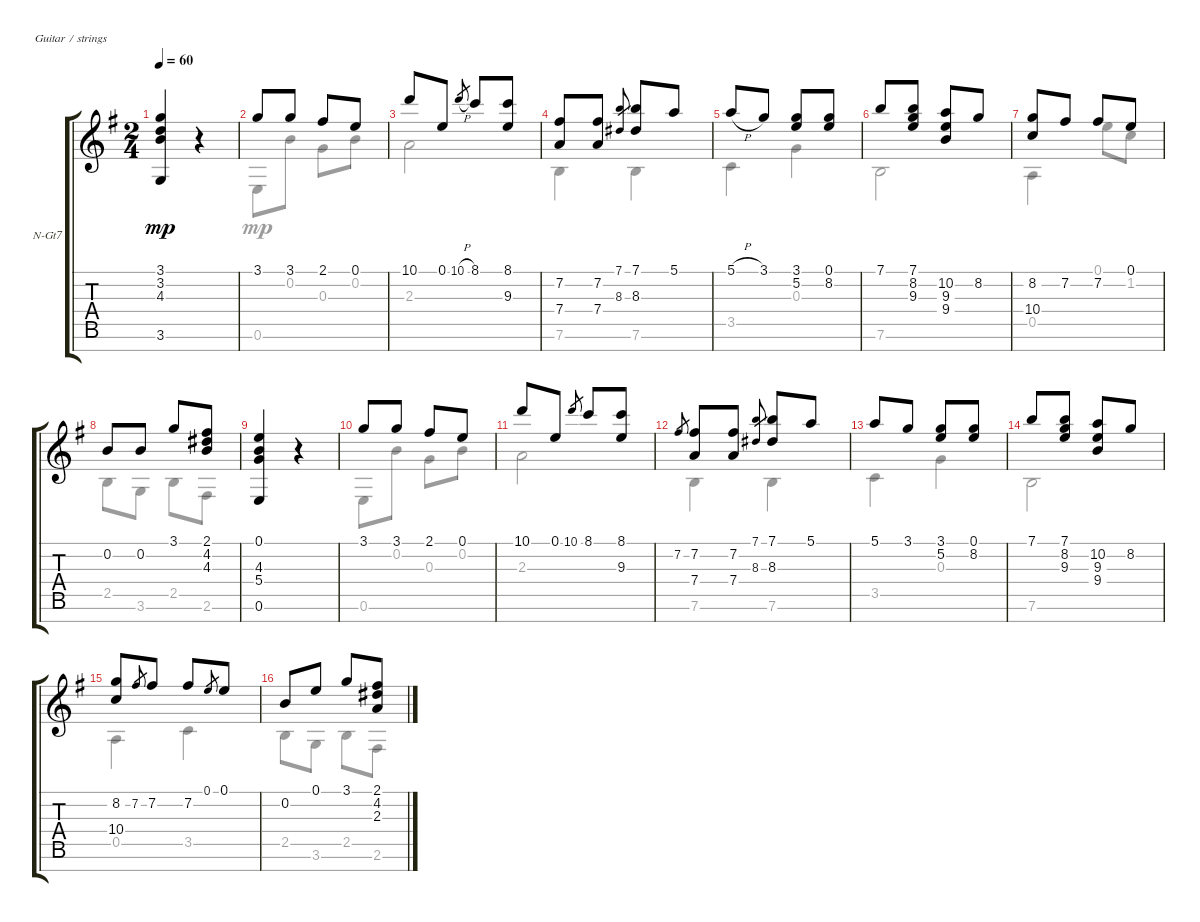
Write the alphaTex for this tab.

\defaultSystemsLayout 4
\bracketExtendMode groupsimilarinstruments
\firstSystemTrackNameOrientation horizontal
\otherSystemsTrackNameOrientation horizontal
\track ("Nylon Guitar" "N-Gt7") {instrument acousticguitarnylon}
\staff {score tabs}
\tuning (E4 B3 G3 D3 A2 E2 B1)
\voice
\ts (2 4)
\tempo 60
\clef g2
\ks g
(3.1 3.2 4.3 3.6).4{dy mp} r.4 |
3.1.8 3.1.8 2.1.8 0.1.8 |
10.1.8 0.1.8 10.1{h}.8{gr} 8.1.8 (8.1 9.3).8 |
(7.2 7.4).8 (7.4 7.2).8 (8.3 7.1).8{gr} (8.3 7.1).8 5.1.8 |
5.1{h}.8 3.1.8 (3.1 5.2).8 (0.1 8.2).8 |
7.1.8 (7.1 8.2 9.3).8 (9.3 10.2 9.4).8 8.2.8 |
(8.2 10.4).8 7.2.8 7.2.8 0.1.8 |
0.2.8 0.2.8 3.1.8 (2.1 4.2 4.3).8 |
(0.1 4.3 5.4 0.6).4 r.4 |
3.1.8 3.1.8 2.1.8 0.1.8 |
10.1.8 0.1.8 10.1.8{gr} 8.1.8 (8.1 9.3).8 |
7.2.8{gr} (7.2 7.4).8 (7.4 7.2).8 (8.3 7.1).8{gr} (8.3 7.1).8 5.1.8 |
5.1.8 3.1.8 (3.1 5.2).8 (0.1 8.2).8 |
7.1.8 (7.1 8.2 9.3).8 (9.3 10.2 9.4).8 8.2.8 |
(8.2 10.4).8 7.2.8{gr} 7.2.8 7.2.8 0.1.8{gr} 0.1.8 |
0.2.8 0.1.8 3.1.8 (2.1 4.2 2.3).8
\voice
\clef g2
\ottava regular
\simile none
\ks g
|
0.6.8 0.2.8 0.3.8 0.2.8 |
2.3.2 |
7.6.4 7.6.4 |
3.5.4 0.3.4 |
7.6.2 |
0.5.4 0.1.8 1.2.8 |
2.5.8 3.6.8 2.5.8 2.6.8 |
|
0.6.8 0.2.8 0.3.8 0.2.8 |
2.3.2 |
7.6.4 7.6.4 |
3.5.4 0.3.4 |
7.6.2 |
0.5.4 3.5.4 |
2.5.8 3.6.8 2.5.8 2.6.8
